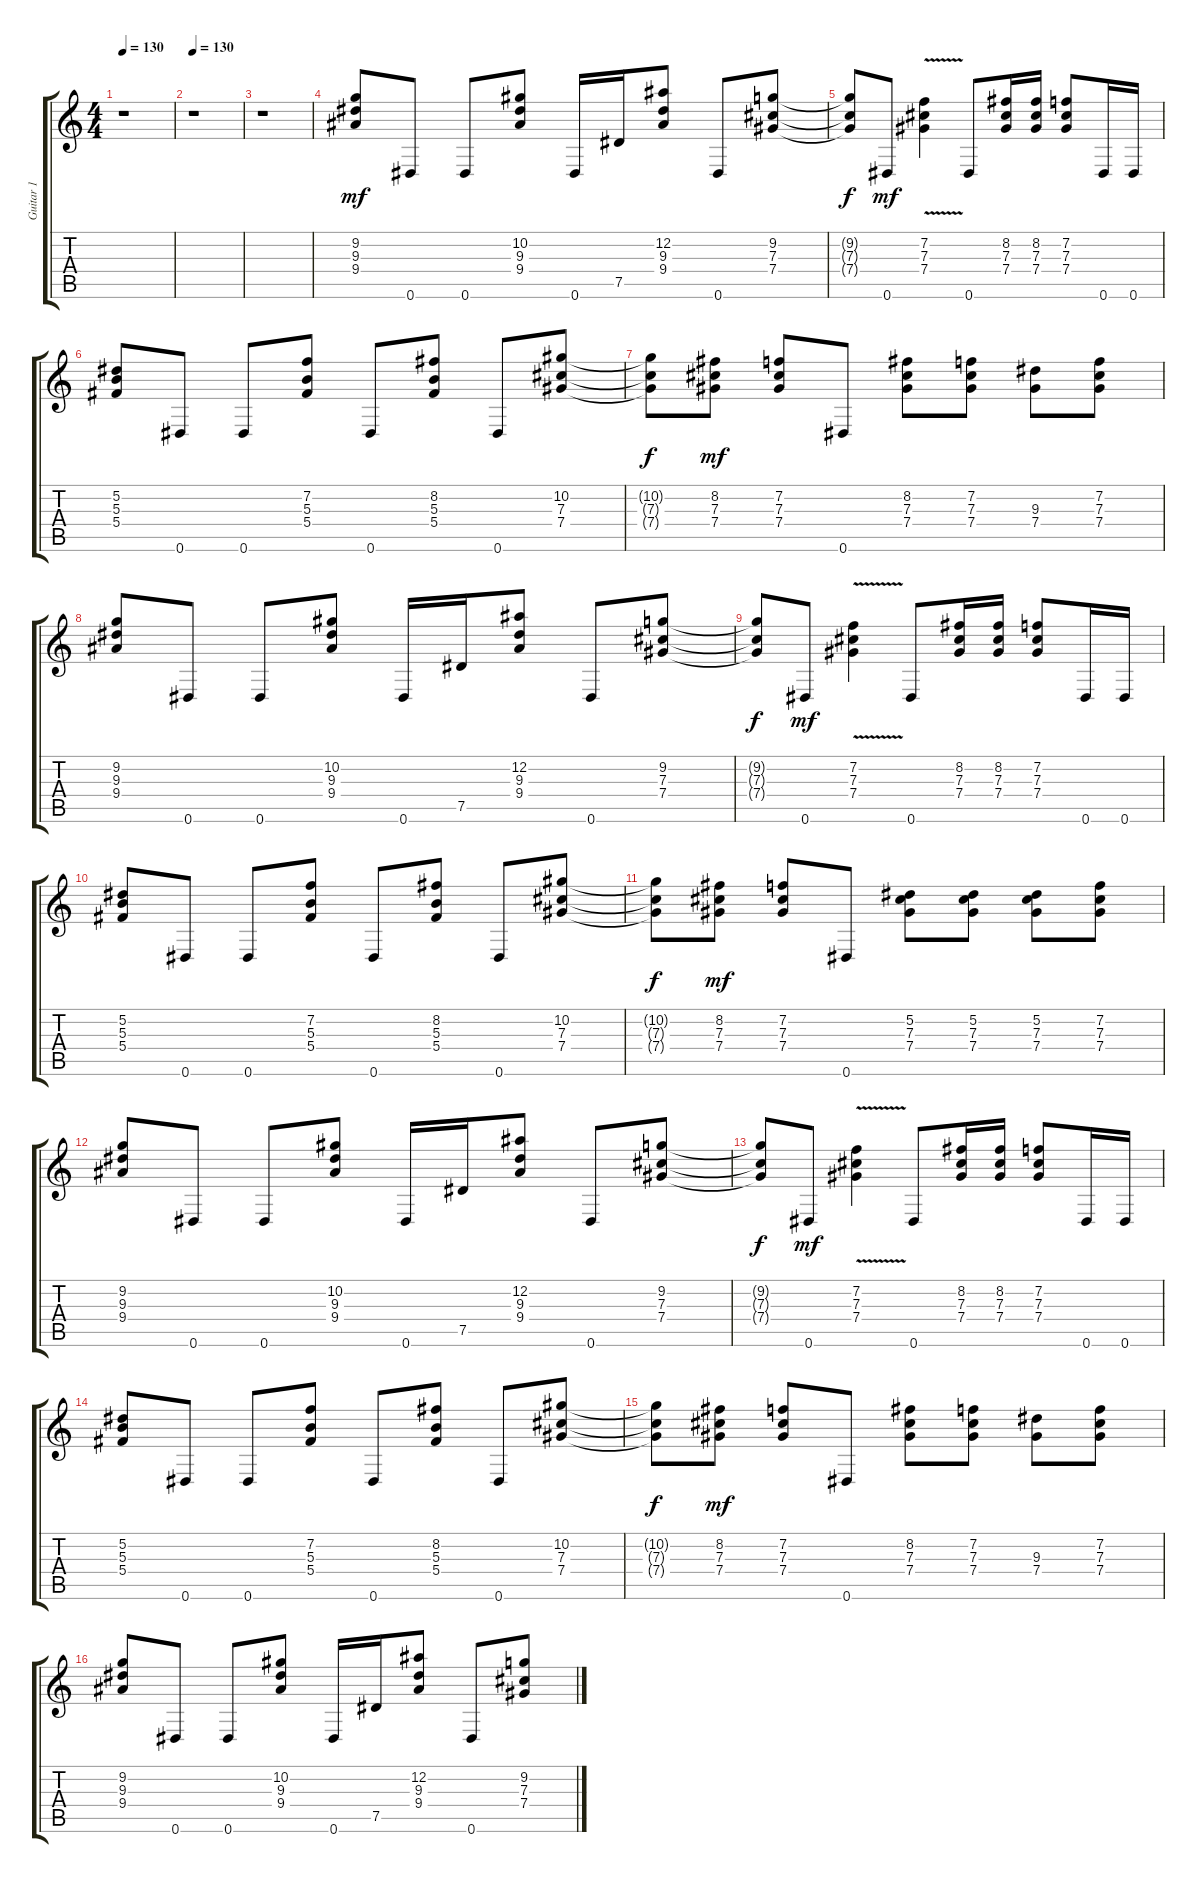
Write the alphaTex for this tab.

\track ("Guitar 1" "Guitar 1") {instrument overdrivenguitar}
\staff {score tabs}
\tuning (Eb4 Bb3 Gb3 Db3 Ab2 Eb2) {hide}
\ts (4 4)
\tempo 130
\clef g2
\ks c
r.1{dy mf} |
\tempo 130
r.1 |
r.1 |
(9.2 9.3 9.4).8 0.6.8 0.6.8 (10.2 9.3 9.4).8 0.6.16 7.5.16 (12.2 9.3 9.4).8 0.6.8 (9.2 7.3 7.4).8 |
(9.2{t} 7.3{t} 7.4{t}).8{dy f} 0.6.8{dy mf} (7.2{v} 7.3{v} 7.4{v}).4 0.6.8 (8.2 7.3 7.4).16 (8.2 7.3 7.4).16 (7.2 7.3 7.4).8 0.6.16 0.6.16 |
(5.2 5.3 5.4).8 0.6.8 0.6.8 (7.2 5.3 5.4).8 0.6.8 (8.2 5.3 5.4).8 0.6.8 (10.2 7.3 7.4).8 |
(10.2{t} 7.3{t} 7.4{t}).8{dy f} (8.2 7.3 7.4).8{dy mf} (7.2 7.3 7.4).8 0.6.8 (8.2 7.3 7.4).8 (7.2 7.3 7.4).8 (9.3 7.4).8 (7.2 7.3 7.4).8 |
(9.2 9.3 9.4).8 0.6.8 0.6.8 (10.2 9.3 9.4).8 0.6.16 7.5.16 (12.2 9.3 9.4).8 0.6.8 (9.2 7.3 7.4).8 |
(9.2{t} 7.3{t} 7.4{t}).8{dy f} 0.6.8{dy mf} (7.2{v} 7.3{v} 7.4{v}).4 0.6.8 (8.2 7.3 7.4).16 (8.2 7.3 7.4).16 (7.2 7.3 7.4).8 0.6.16 0.6.16 |
(5.2 5.3 5.4).8 0.6.8 0.6.8 (7.2 5.3 5.4).8 0.6.8 (8.2 5.3 5.4).8 0.6.8 (10.2 7.3 7.4).8 |
(10.2{t} 7.3{t} 7.4{t}).8{dy f} (8.2 7.3 7.4).8{dy mf} (7.2 7.3 7.4).8 0.6.8 (5.2 7.3 7.4).8 (5.2 7.3 7.4).8 (5.2 7.3 7.4).8 (7.2 7.3 7.4).8 |
(9.2 9.3 9.4).8 0.6.8 0.6.8 (10.2 9.3 9.4).8 0.6.16 7.5.16 (12.2 9.3 9.4).8 0.6.8 (9.2 7.3 7.4).8 |
(9.2{t} 7.3{t} 7.4{t}).8{dy f} 0.6.8{dy mf} (7.2{v} 7.3{v} 7.4{v}).4 0.6.8 (8.2 7.3 7.4).16 (8.2 7.3 7.4).16 (7.2 7.3 7.4).8 0.6.16 0.6.16 |
(5.2 5.3 5.4).8 0.6.8 0.6.8 (7.2 5.3 5.4).8 0.6.8 (8.2 5.3 5.4).8 0.6.8 (10.2 7.3 7.4).8 |
(10.2{t} 7.3{t} 7.4{t}).8{dy f} (8.2 7.3 7.4).8{dy mf} (7.2 7.3 7.4).8 0.6.8 (8.2 7.3 7.4).8 (7.2 7.3 7.4).8 (9.3 7.4).8 (7.2 7.3 7.4).8 |
(9.2 9.3 9.4).8 0.6.8 0.6.8 (10.2 9.3 9.4).8 0.6.16 7.5.16 (12.2 9.3 9.4).8 0.6.8 (9.2 7.3 7.4).8
